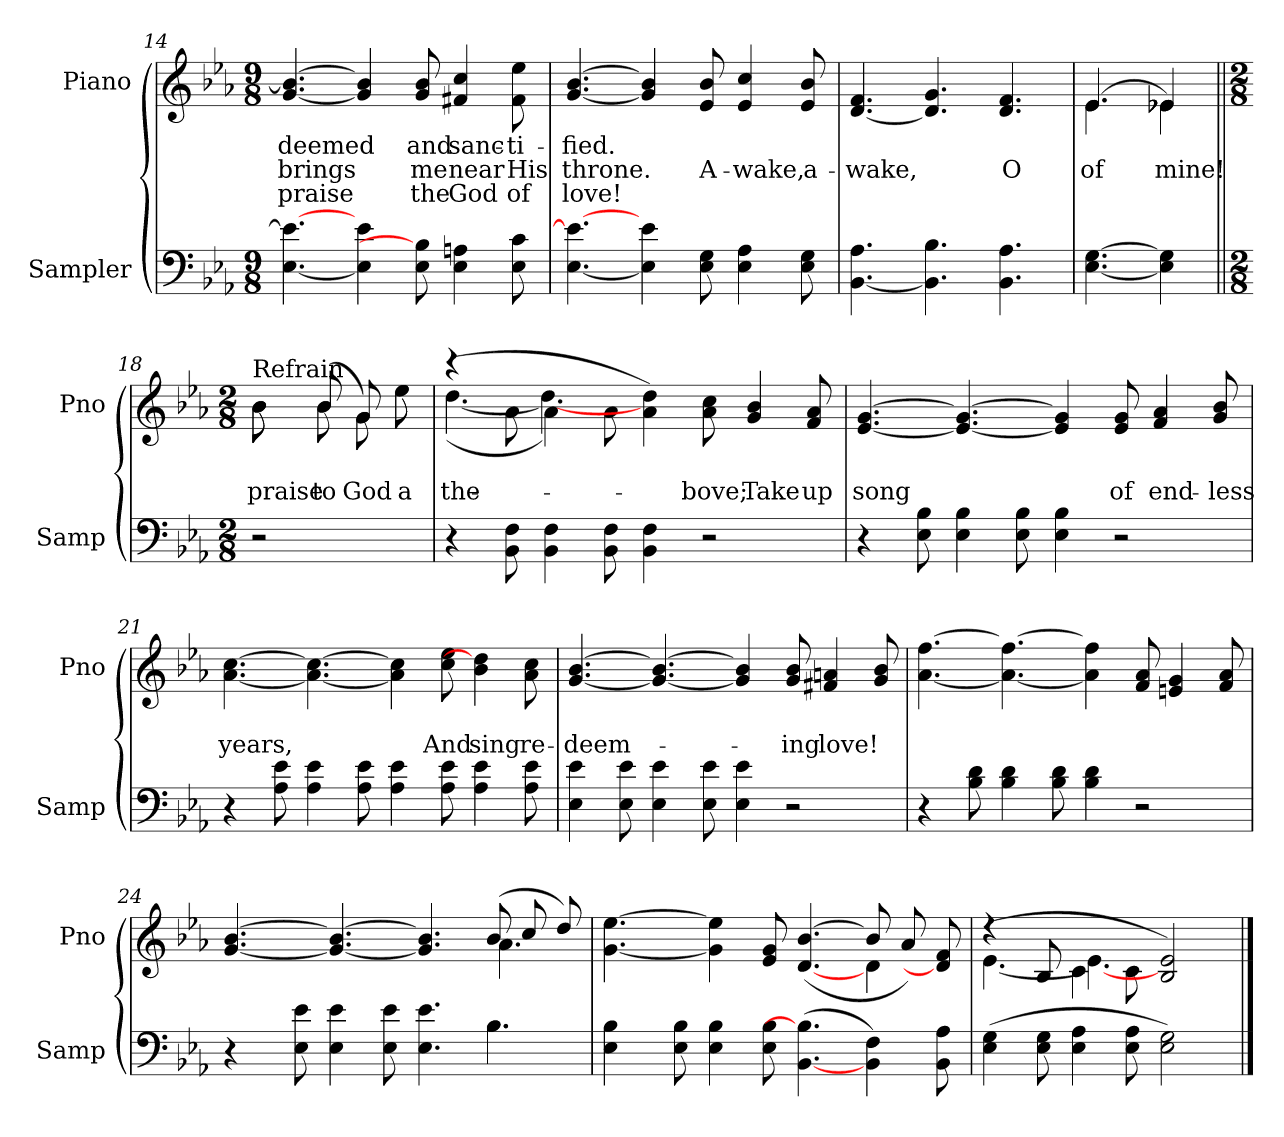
**kern	**kern	**text	**text	**text
*part2	*part1	*part1	*part1	*part1
*staff2	*staff1	*staff1	*staff1	*staff1
*I"Sampler	*I"Piano	*	*	*
*I'Samp	*I'Pno	*	*	*
*clefF4	*clefG2	*	*	*
*k[b-e-a-]	*k[b-e-a-]	*	*	*
*E-:	*E-:	*	*	*
*M9/8	*M9/8	*	*	*
=14	=14	=14	=14	=14
[4.E- 4.e-_	[4.g 4.b-_	-deemed	brings	praise
4E-] 4e-	4g] 4b-]	.	.	.
8E- 8B-]	8g 8b-	and	me	the
4E- 4An	4f#X 4cc	sanc-	near	God
8E- 8c	8f# 8ee-	-ti-	His	of
=15	=15	=15	=15	=15
[4.E- 4.e-_	[4.g [4.b-	-fied.	throne.	love!
4E-] 4e-	4g] 4b-]	.	.	.
8E- 8G	8e- 8b-	.	A-	.
4E- 4A-	4e- 4cc	.	-wake,	.
8E- 8G	8e- 8b-	.	a-	.
=16	=16	=16	=16	=16
[4.BB- 4.A-	[4.d 4.f	.	-wake,	.
4.BB-] 4.B-	4.d] 4.g	.	.	.
4.BB- 4.A-	4.d 4.f	.	O	.
=17	=17	=17	=17	=17
*	*^	*	*	*
[4.E- [4.G	[4.e-/	4.e-	.	of	.
4E-] 4G]	4e-X/]	4e-X	.	mine!	.
=18||	=18||	=18||	=18||	=18||	=18||
*M2/8	*M2/8	*	*	*	*
!	!LO:TX:t=Refrain	!	!	!	!
2r	8b-\	8b-	.	praise	.
.	(8b-/	8b-	.	to	.
.	8g/)	8g	.	God	.
.	8ee-\	8ee-	.	a-	.
=19	=19	=19	=19	=19	=19
4r	(4r	([4.dd	.	the	.
8BB- 8F	8a-\	.	.	.	.
4BB- 4F	4a-\	4.dd_)	.	.	.
8BB- 8F	8a-\	.	.	.	.
4BB- 4F	4a- 4dd)	2.ryy	.	.	.
2r	8a- 8cc	.	.	-bove;	.
.	4g 4b-	.	.	Take	.
.	8f 8a-	.	.	up	.
*	*v	*v	*	*	*
=20	=20	=20	=20	=20
4r	[4.e- [4.g	.	song	.
8E- 8B-	.	.	.	.
4E- 4B-	4.e-_ 4.g_	.	.	.
8E- 8B-	.	.	.	.
4E- 4B-	4e-] 4g]	.	.	.
2r	8e- 8g	.	of	.
.	4f 4a-	.	end-	.
.	8g 8b-	.	-less	.
=21	=21	=21	=21	=21
4r	[4.a- [4.cc	.	years,	.
8A- 8e-	.	.	.	.
4A- 4e-	4.a-_ 4.cc_	.	.	.
8A- 8e-	.	.	.	.
4A- 4e-	4a-] 4cc]	.	.	.
8A- 8e-	8cc 8ee-	.	And	.
4A- 4e-	4b- 4dd]	.	sing	.
8A- 8e-	8a- 8cc	.	re-	.
=22	=22	=22	=22	=22
4E- 4e-	[4.g [4.b-	.	-deem-	.
8E- 8e-	.	.	.	.
4E- 4e-	4.g_ 4.b-_	.	.	.
8E- 8e-	.	.	.	.
4E- 4e-	4g] 4b-]	.	.	.
2r	8g 8b-	.	-ing	.
.	4f#X 4an	.	love!	.
.	8g 8b-	.	.	.
=23	=23	=23	=23	=23
4r	[4.a- [4.ff	.	.	.
8B- 8d	.	.	.	.
4B- 4d	4.a-_ 4.ff_	.	.	.
8B- 8d	.	.	.	.
4B- 4d	4a-] 4ff]	.	.	.
2r	8f 8a-	.	.	.
.	4en 4g	.	.	.
.	8f 8a-	.	.	.
=24	=24	=24	=24	=24
*^	*^	*	*	*
4r	8ryy	[4.g [4.b-	8ryy	.	.	.
*v	*v	*	*	*	*	*
*	*v	*v	*	*	*
8E- 8e-	.	.	.	.
4E- 4e-	4.g_ 4.b-_	.	.	.
8E- 8e-	.	.	.	.
4.E- 4.e-	4.g] 4.b-]	.	.	.
*^	*^	*	*	*
4.B-\	4.B-	(8b-/	4.a-	.	.	.
.	.	8cc/	.	.	.	.
.	.	8dd/)	.	.	.	.
*v	*v	*	*	*	*	*
=25	=25	=25	=25	=25	=25
4E- 4B-	[4.g [4.ee-	8ryy	.	.	.
*	*v	*v	*	*	*
8E- 8B-	.	.	.	.
4E- 4B-	4g] 4ee-]	.	.	.
8E- 8B-	8e- 8g	.	.	.
([4.BB- 4.B-]	([4.d [4.b-	.	.	.
*	*^	*	*	*
4BB- 4F)	8b-/]	4d	.	.	.
.	8a-/)	.	.	.	.
8BB- 8A-	8d] 8f	8ryy	.	.	.
=26	=26	=26	=26	=26	=26
(4E- 4G	(4r	[4.e-	.	.	.
8E- 8G	8B-/	.	.	.	.
4E- 4A-	4c\	4.e-_	.	.	.
8E- 8A-	8c\	.	.	.	.
2E- 2G)	2B- 2e-)	2ryy	.	.	.
*	*v	*v	*	*	*
==	==	==	==	==
*-	*-	*-	*-	*-
